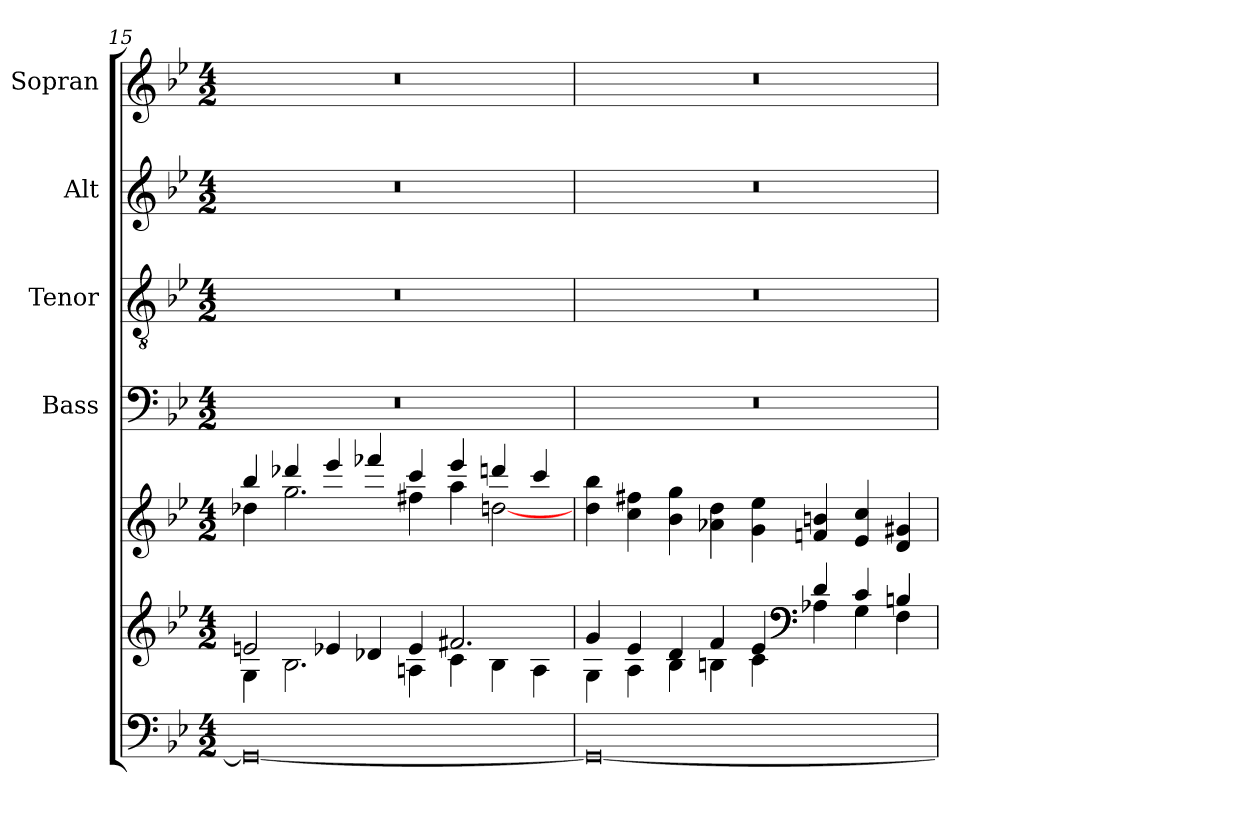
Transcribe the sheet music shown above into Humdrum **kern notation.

**kern	**kern	**kern	**kern	**kern	**kern	**kern
*part6	*part5	*part5	*part4	*part3	*part2	*part1
*staff7	*staff6	*staff5	*staff4	*staff3	*staff2	*staff1
*	*	*	*I"Bass	*I"Tenor	*I"Alt	*I"Sopran
*	*	*	*I'B.	*I'T.	*I'A.	*I'S.
*clefF4	*clefG2	*clefG2	*clefF4	*clefGv2	*clefG2	*clefG2
*k[b-e-]	*k[b-e-]	*k[b-e-]	*k[b-e-]	*k[b-e-]	*k[b-e-]	*k[b-e-]
*B-:	*B-:	*B-:	*B-:	*B-:	*B-:	*B-:
*M4/2	*M4/2	*M4/2	*M4/2	*M4/2	*M4/2	*M4/2
=15	=15	=15	=15	=15	=15	=15
*	*^	*^	*	*	*	*
0GG_	2en/	4G\	4bb-/	4dd-X\	0r	0r	0r	0r
.	.	2.B-\	4ddd-X/	2.gg\	.	.	.	.
.	4e-X/	.	4eee-/	.	.	.	.	.
.	4d-X/	.	4fff-X/	.	.	.	.	.
.	4e-/	4An\	4ccc/	4ff#X\	.	.	.	.
.	2.f#X/	4c\	4eee-/	4aa\	.	.	.	.
.	.	4B-\	4dddn/	[<2ddn\	.	.	.	.
.	.	4A\	4ccc/	.	.	.	.	.
*	*	*	*v	*v	*	*	*	*
=16	=16	=16	=16	=16	=16	=16	=16
0GG_	4g/	4G\	4dd\ 4bb-\	0r	0r	0r	0r
.	4e-/	4A\	4cc\ 4ff#X\	.	.	.	.
.	4d/	4B-\	4b-\ 4gg\	.	.	.	.
.	4f/	4Bn\	4a-X\ 4dd\	.	.	.	.
.	4e-/	4c\	4g\ 4ee-\	.	.	.	.
*	*clefF4	*	*	*	*	*	*
.	4d/	4A-X\	4fn/ 4bn/	.	.	.	.
.	4c/	4G\	4e-/ 4cc/	.	.	.	.
.	4Bn/	4F\	4d/ 4g#X/	.	.	.	.
*	*v	*v	*	*	*	*	*
=	=	=	=	=	=	=
*-	*-	*-	*-	*-	*-	*-
